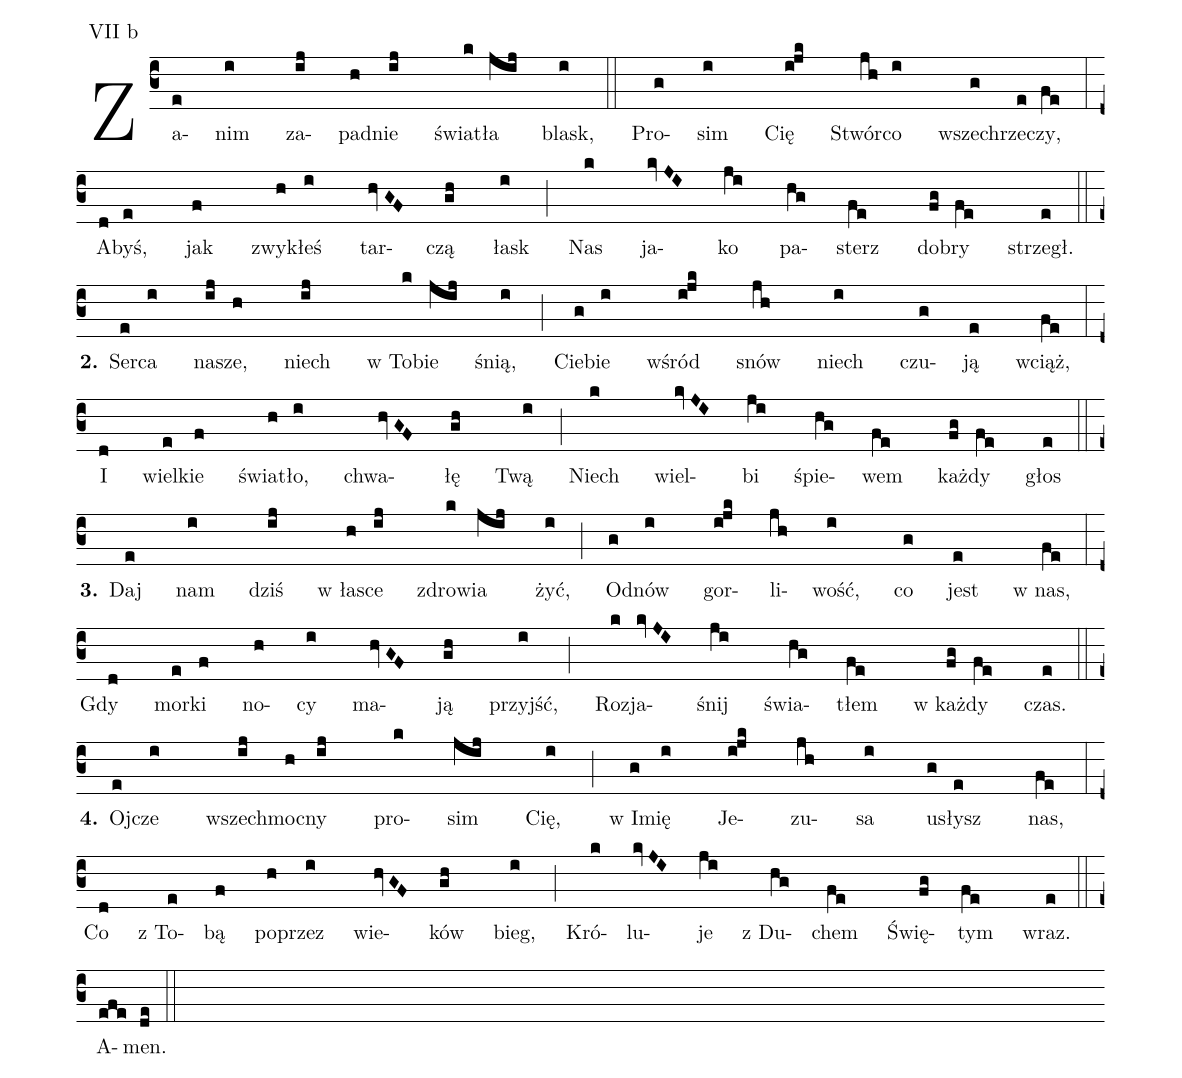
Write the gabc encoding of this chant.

annotation: VII b;
%%
(c3)Za(e)nim(i) za(ij)pad(h)nie(ij) świa(k)tła(jij) blask,(i) (::)
Pro(g)sim(i) Cię(ijk) Stwór(jh)co(i) wszech(g)rze(e)czy,(fe) (:) (z)
A(d)byś,(e) jak(f) zwy(h)kłeś(i) tar(hvGF)czą(gh) łask(i) (;)
Nas(k) ja(kvJI)ko(ji) pa(hg)sterz(fe) do(fg)bry(fe) strzegł.(e) (::) (z)

<b>2. </b>Ser(e)ca(i) na(ij)sze,(h) niech(ij) w To(k)bie(jij) śnią,(i) (;)
Cie(g)bie(i) wśród(ijk) snów(jh) niech(i) czu(g)ją(e) wciąż,(fe) (:) (z)
I(d) wiel(e)kie(f) świa(h)tło,(i) chwa(hvGF)łę(gh) Twą(i) (;)
Niech(k) wiel(kvJI)bi(ji) śpie(hg)wem(fe) każ(fg)dy(fe) głos(e) (::) (z)

<b>3. </b>Daj(e) nam(i) dziś(ij) w ła(h)sce(ij) zdro(k)wia(jij) żyć,(i) (;)
Od(g)nów(i) gor(ijk)li(jh)wość,(i) co(g) jest(e) w nas,(fe) (:) (z)
Gdy(d) mor(e)ki(f) no(h)cy(i) ma(hvGF)ją(gh) przyjść,(i) (;)
Roz(k)ja(kvJI)śnij(ji) świa(hg)tłem(fe) w każ(fg)dy(fe) czas.(e) (::) (z)

<b>4. </b>Oj(e)cze(i) wszech(ij)moc(h)ny(ij) pro(k)sim(jij) Cię,(i) (;)
w I(g)mię(i) Je(ijk)zu(jh)sa(i) u(g)słysz(e) nas,(fe) (:) (z)
Co(d) z To(e)bą(f) po(h)przez(i) wie(hvGF)ków(gh) bieg,(i) (;)
Kró(k)lu(kvJI)je(ji) z Du(hg)chem(fe) Świę(fg)tym(fe) wraz.(e) (::) (z)
A(efe)men.(de) (::) (Z)
